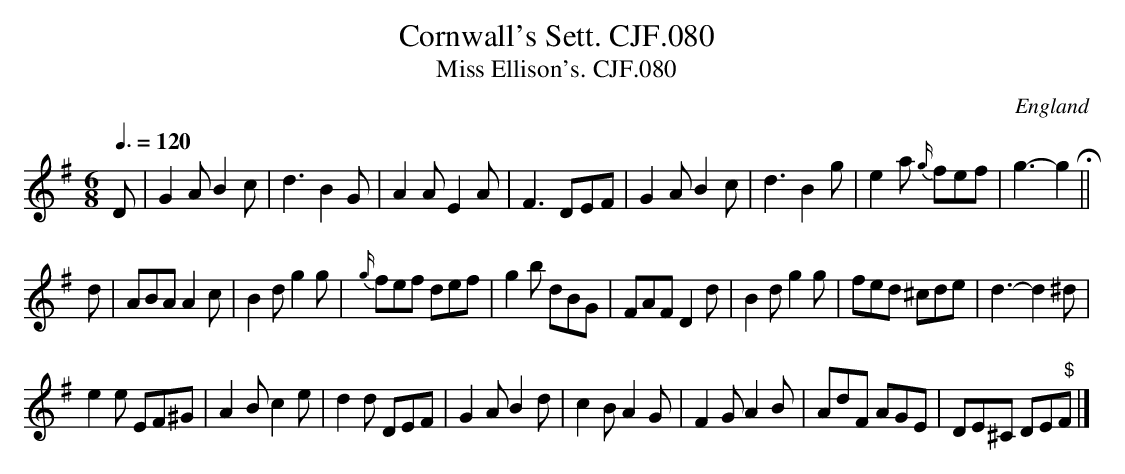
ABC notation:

X:1
T:Cornwall's Sett. CJF.080
T:Miss Ellison's. CJF.080
L:1/8
M:6/8
O:England
Q:3/8=120
K:G
D|G2AB2c|d3B2G|A2AE2A|F3DEF|\
G2AB2c|d3B2g|e2a {g/}fef|g3-g2H||!
d|ABAA2c|B2dg2g|{g/}fef def|g2b dBG|\
FAFD2d|B2dg2g|fed ^cde|d3-d2^d|!
e2e EF^G|A2Bc2e|d2d DEF|G2AB2d|\
c2BA2G|F2GA2B|AdF AGE|DE^C DE" $"F|]
